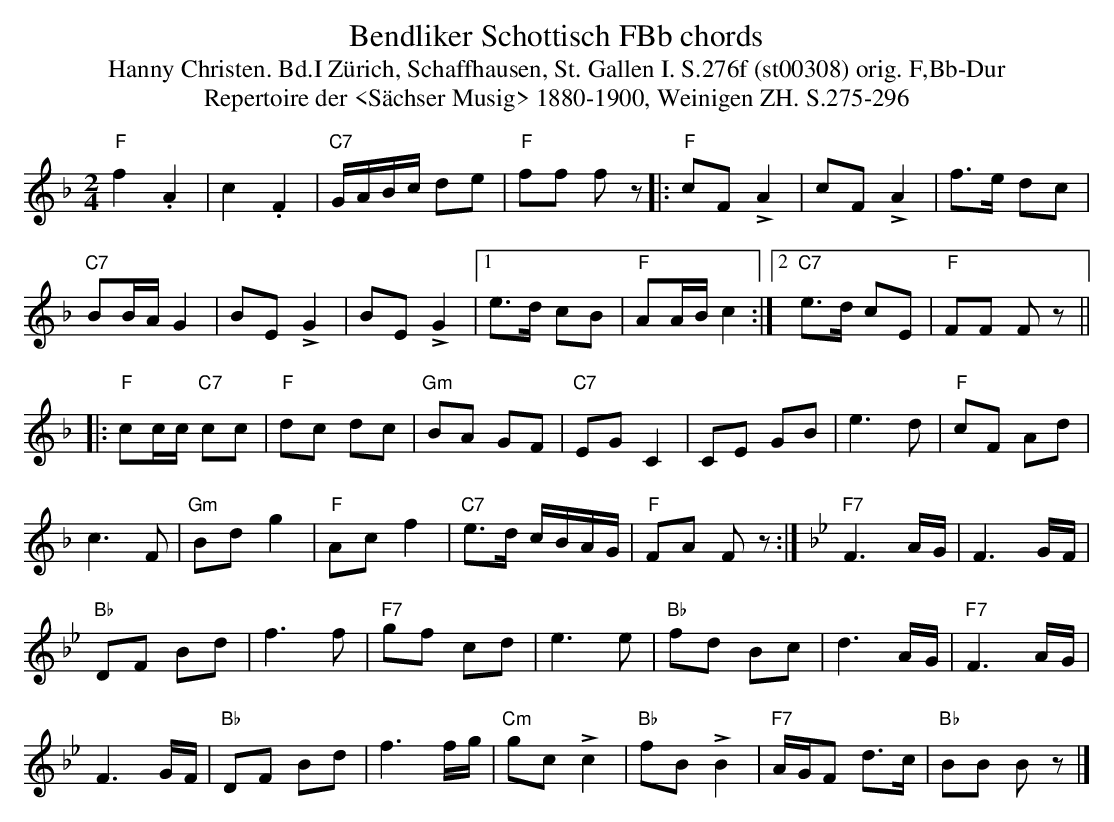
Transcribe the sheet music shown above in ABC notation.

X:1
T: Bendliker Schottisch FBb chords
T:Hanny Christen. Bd.I Zürich, Schaffhausen, St. Gallen I. S.276f (st00308) orig. F,Bb-Dur
T: Repertoire der <S\"achser Musig> 1880-1900, Weinigen ZH. S.275-296
M:2/4
L:1/8
K:F %%MIDI gchordon
"F"f2.A2 | c2.F2 | "C7"G/A/B/c/ de | "F"ff fz |: "F"cF !>!A2 | cF !>!A2 | f>e dc |
"C7"BB/A/ G2 | BE !>!G2 |  BE !>!G2 |1 e>d cB | "F"AA/B/ c2 :|2 "C7"e>d cE | "F"FF Fz ||
|: "F"cc/c/ "C7"cc | "F"dc dc | "Gm"BA GF | "C7"EGC2 | CE GB | e3d | "F"cF Ad |
c3F | "Gm"Bdg2 | "F"Acf2 | "C7"e>d c/B/A/G/ | "F"FA Fz :| [K:Bb] "F7"F3A/G/ | F3G/F/ |
"Bb"DF Bd | f3f | "F7"gf cd | e3e | "Bb"fd Bc | d3A/G/ | "F7"F3A/G/ |
F3G/F/ | "Bb"DF Bd | f3f/g/ | "Cm"gc !>!c2 | "Bb"fB !>!B2 |  "F7"A/G/F d>c | "Bb"BB Bz |]
